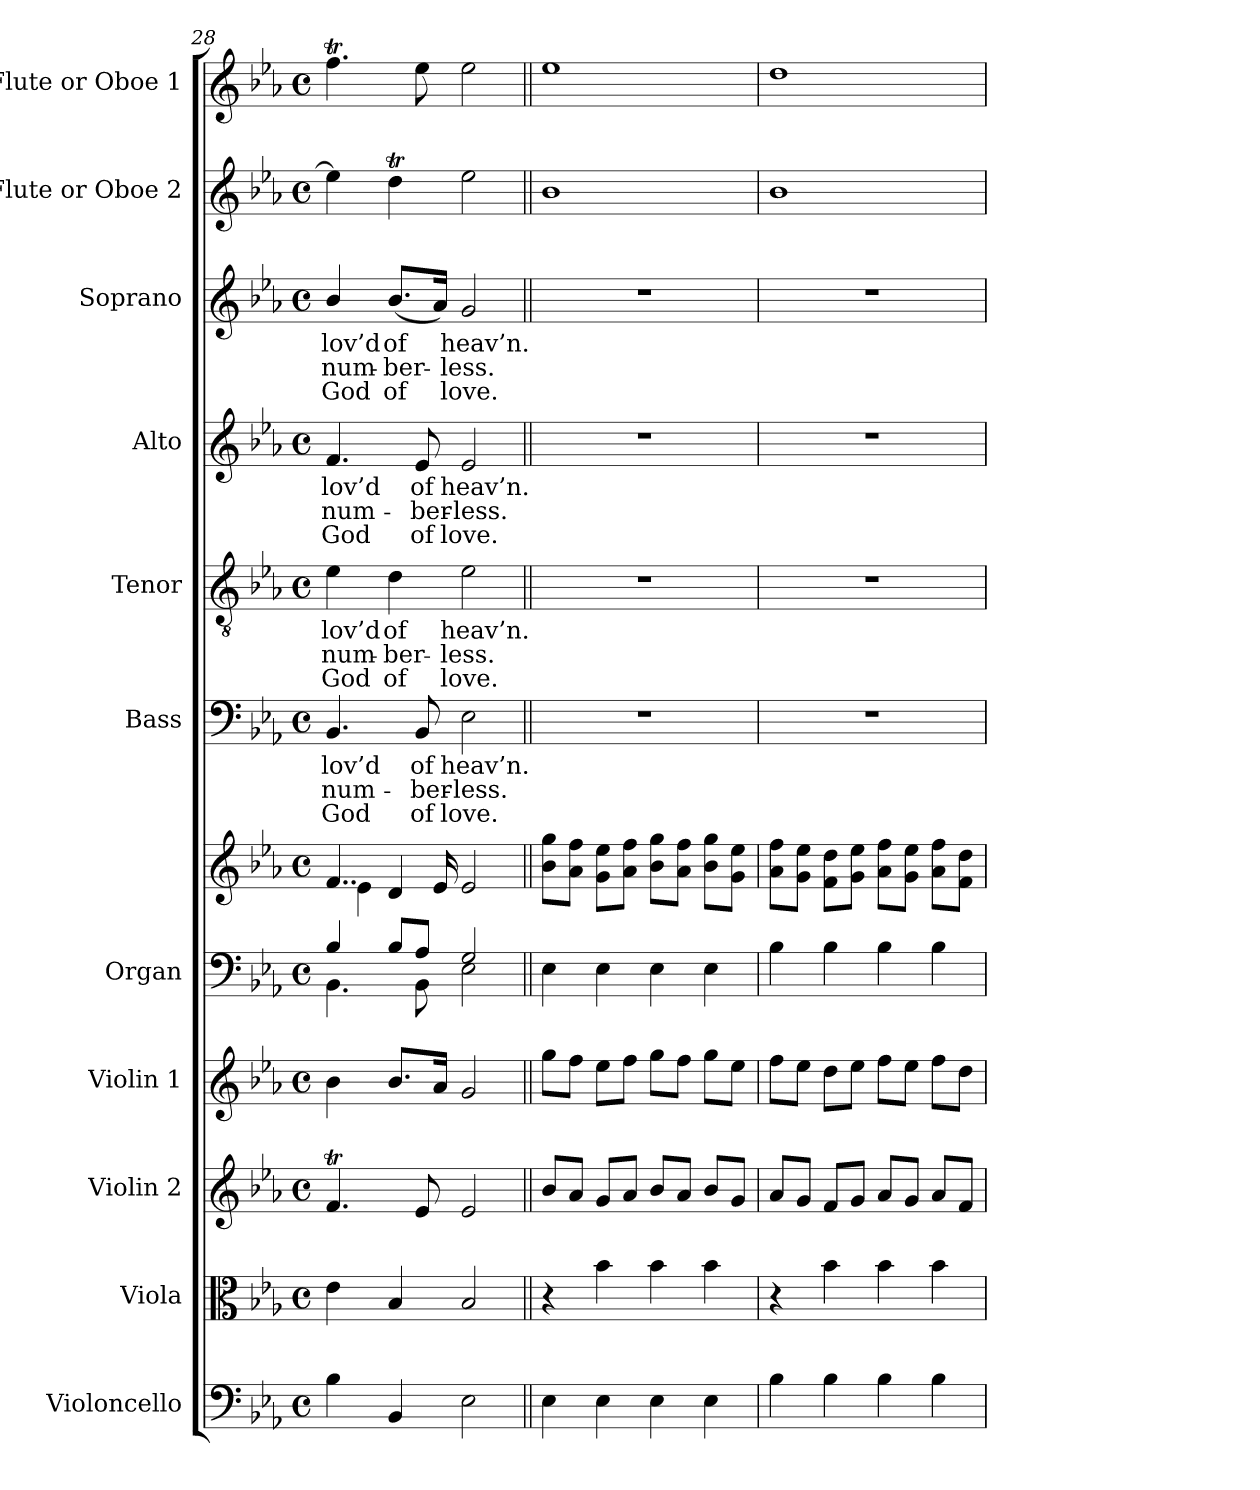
**kern	**kern	**kern	**kern	**kern	**kern	**kern	**text	**text	**text	**kern	**text	**text	**text	**kern	**text	**text	**text	**kern	**text	**text	**text	**kern	**kern
*part11	*part10	*part9	*part8	*part7	*part7	*part6	*part6	*part6	*part6	*part5	*part5	*part5	*part5	*part4	*part4	*part4	*part4	*part3	*part3	*part3	*part3	*part2	*part1
*staff12	*staff11	*staff10	*staff9	*staff8	*staff7	*staff6	*staff6	*staff6	*staff6	*staff5	*staff5	*staff5	*staff5	*staff4	*staff4	*staff4	*staff4	*staff3	*staff3	*staff3	*staff3	*staff2	*staff1
*I"Violoncello	*I"Viola	*I"Violin 2	*I"Violin 1	*I"Organ	*	*I"Bass	*	*	*	*I"Tenor	*	*	*	*I"Alto	*	*	*	*I"Soprano	*	*	*	*I"Flute or Oboe 2	*I"Flute or Oboe 1
*I'Vc.	*I'Vla.	*I'Vln. 2	*I'Vln. 1	*I'Org.	*	*I'B.	*	*	*	*I'T.	*	*	*	*I'A.	*	*	*	*I'S.	*	*	*	*I'Fl. or Ob. 2	*I'Fl. or Ob. 1
*clefF4	*clefC3	*clefG2	*clefG2	*clefF4	*clefG2	*clefF4	*	*	*	*clefGv2	*	*	*	*clefG2	*	*	*	*clefG2	*	*	*	*clefG2	*clefG2
*	*	*	*	*	*	*	*	*	*	*ITrd7c12	*	*	*	*	*	*	*	*	*	*	*	*	*
*k[b-e-a-]	*k[b-e-a-]	*k[b-e-a-]	*k[b-e-a-]	*k[b-e-a-]	*k[b-e-a-]	*k[b-e-a-]	*	*	*	*k[b-e-a-]	*	*	*	*k[b-e-a-]	*	*	*	*k[b-e-a-]	*	*	*	*k[b-e-a-]	*k[b-e-a-]
*E-:	*E-:	*E-:	*E-:	*E-:	*E-:	*E-:	*	*	*	*E-:	*	*	*	*E-:	*	*	*	*E-:	*	*	*	*E-:	*E-:
*M4/4	*M4/4	*M4/4	*M4/4	*M4/4	*M4/4	*M4/4	*	*	*	*M4/4	*	*	*	*M4/4	*	*	*	*M4/4	*	*	*	*M4/4	*M4/4
*met(c)	*met(c)	*met(c)	*met(c)	*met(c)	*met(c)	*met(c)	*	*	*	*met(c)	*	*	*	*met(c)	*	*	*	*met(c)	*	*	*	*met(c)	*met(c)
=28	=28	=28	=28	=28	=28	=28	=28	=28	=28	=28	=28	=28	=28	=28	=28	=28	=28	=28	=28	=28	=28	=28	=28
*	*	*	*	*^	*^	*	*	*	*	*	*	*	*	*	*	*	*	*	*	*	*	*	*
!	!	!	!	!	!	!	!	!	!LO:LY:b:color=#000000	!LO:LY:b:color=#000000	!LO:LY:b:color=#000000	!	!	!	!	!	!	!	!	!	!	!	!	!	!
!	!	!	!	!	!	!	!	!	!	!	!	!	!LO:LY:b:color=#000000	!LO:LY:b:color=#000000	!LO:LY:b:color=#000000	!	!	!	!	!	!	!	!	!	!
!	!	!	!	!	!	!	!	!	!	!	!	!	!	!	!	!	!LO:LY:b:color=#000000	!LO:LY:b:color=#000000	!LO:LY:b:color=#000000	!	!	!	!	!	!
!	!	!	!	!	!	!	!	!	!	!	!	!	!	!	!	!	!	!	!	!	!LO:LY:b:color=#000000	!LO:LY:b:color=#000000	!LO:LY:b:color=#000000	!	!
4B-i\	4e-i\	4.fTi/	4b-i\	4B-i/	4.BB-i\	4..fi/	4e-i\	4.BB-i/	-lov’d	num-	God	4E-i\	-lov’d	num-	God	4.fi/	-lov’d	num-	God	4b-i/	-lov’d	num-	God	4ee-i\]	4.ffTi\
!	!	!	!	!	!	!	!	!	!	!	!	!	!LO:LY:b:color=#000000	!LO:LY:b:color=#000000	!LO:LY:b:color=#000000	!	!	!	!	!	!	!	!	!	!
!	!	!	!	!	!	!	!	!	!	!	!	!	!	!	!	!	!	!	!	!	!LO:LY:b:color=#000000	!LO:LY:b:color=#000000	!LO:LY:b:color=#000000	!	!
4BB-i/	4B-i/	.	8.b-i/L	8B-i/L	.	.	4di/	.	.	.	.	4Di\	of	-ber-	of	.	.	.	.	(8.b-i/L	of	-ber-	of	4ddti\	.
!	!	!	!	!	!	!	!	!	!LO:LY:b:color=#000000	!LO:LY:b:color=#000000	!LO:LY:b:color=#000000	!	!	!	!	!	!	!	!	!	!	!	!	!	!
!	!	!	!	!	!	!	!	!	!	!	!	!	!	!	!	!	!LO:LY:b:color=#000000	!LO:LY:b:color=#000000	!LO:LY:b:color=#000000	!	!	!	!	!	!
.	.	8e-i/	.	8A-i/J	8BB-i\	.	.	8BB-i/	of	-ber-	of	.	.	.	.	8e-i/	of	-ber-	of	.	.	.	.	.	8ee-i\
.	.	.	16a-i/Jk	.	.	16e-i/	.	.	.	.	.	.	.	.	.	.	.	.	.	16a-i/Jk)	.	.	.	.	.
!	!	!	!	!	!	!	!	!	!LO:LY:b:color=#000000	!LO:LY:b:color=#000000	!LO:LY:b:color=#000000	!	!	!	!	!	!	!	!	!	!	!	!	!	!
!	!	!	!	!	!	!	!	!	!	!	!	!	!LO:LY:b:color=#000000	!LO:LY:b:color=#000000	!LO:LY:b:color=#000000	!	!	!	!	!	!	!	!	!	!
!	!	!	!	!	!	!	!	!	!	!	!	!	!	!	!	!	!LO:LY:b:color=#000000	!LO:LY:b:color=#000000	!LO:LY:b:color=#000000	!	!	!	!	!	!
!	!	!	!	!	!	!	!	!	!	!	!	!	!	!	!	!	!	!	!	!	!LO:LY:b:color=#000000	!LO:LY:b:color=#000000	!LO:LY:b:color=#000000	!	!
2E-i\	2B-i/	2e-i/	2gi/	2Gi/	2E-i\	2e-i/	2ryy	2E-i\	heav’n.	-less.	love.	2E-i\	heav’n.	-less.	love.	2e-i/	heav’n.	-less.	love.	2gi/	heav’n.	-less.	love.	2ee-i\	2ee-i\
*	*	*	*	*v	*v	*	*	*	*	*	*	*	*	*	*	*	*	*	*	*	*	*	*	*	*
*	*	*	*	*	*v	*v	*	*	*	*	*	*	*	*	*	*	*	*	*	*	*	*	*	*
!!LO:PB:g=z
=29||	=29||	=29||	=29||	=29||	=29||	=29||	=29||	=29||	=29||	=29||	=29||	=29||	=29||	=29||	=29||	=29||	=29||	=29||	=29||	=29||	=29||	=29||	=29||
4E-i\	4r	8b-i/L	8ggi\L	4E-i\	8b-i\ 8ggi\L	1r	.	.	.	1r	.	.	.	1r	.	.	.	1r	.	.	.	1b-i	1ee-i
.	.	8a-i/J	8ffi\J	.	8a-i\ 8ffi\J	.	.	.	.	.	.	.	.	.	.	.	.	.	.	.	.	.	.
4E-i\	4b-i\	8gi/L	8ee-i\L	4E-i\	8gi\ 8ee-i\L	.	.	.	.	.	.	.	.	.	.	.	.	.	.	.	.	.	.
.	.	8a-i/J	8ffi\J	.	8a-i\ 8ffi\J	.	.	.	.	.	.	.	.	.	.	.	.	.	.	.	.	.	.
4E-i\	4b-i\	8b-i/L	8ggi\L	4E-i\	8b-i\ 8ggi\L	.	.	.	.	.	.	.	.	.	.	.	.	.	.	.	.	.	.
.	.	8a-i/J	8ffi\J	.	8a-i\ 8ffi\J	.	.	.	.	.	.	.	.	.	.	.	.	.	.	.	.	.	.
4E-i\	4b-i\	8b-i/L	8ggi\L	4E-i\	8b-i\ 8ggi\L	.	.	.	.	.	.	.	.	.	.	.	.	.	.	.	.	.	.
.	.	8gi/J	8ee-i\J	.	8gi\ 8ee-i\J	.	.	.	.	.	.	.	.	.	.	.	.	.	.	.	.	.	.
=30	=30	=30	=30	=30	=30	=30	=30	=30	=30	=30	=30	=30	=30	=30	=30	=30	=30	=30	=30	=30	=30	=30	=30
4B-i\	4r	8a-i/L	8ffi\L	4B-i\	8a-i\ 8ffi\L	1r	.	.	.	1r	.	.	.	1r	.	.	.	1r	.	.	.	1b-i	1ddi
.	.	8gi/J	8ee-i\J	.	8gi\ 8ee-i\J	.	.	.	.	.	.	.	.	.	.	.	.	.	.	.	.	.	.
4B-i\	4b-i\	8fi/L	8ddi\L	4B-i\	8fi\ 8ddi\L	.	.	.	.	.	.	.	.	.	.	.	.	.	.	.	.	.	.
.	.	8gi/J	8ee-i\J	.	8gi\ 8ee-i\J	.	.	.	.	.	.	.	.	.	.	.	.	.	.	.	.	.	.
4B-i\	4b-i\	8a-i/L	8ffi\L	4B-i\	8a-i\ 8ffi\L	.	.	.	.	.	.	.	.	.	.	.	.	.	.	.	.	.	.
.	.	8gi/J	8ee-i\J	.	8gi\ 8ee-i\J	.	.	.	.	.	.	.	.	.	.	.	.	.	.	.	.	.	.
4B-i\	4b-i\	8a-i/L	8ffi\L	4B-i\	8a-i\ 8ffi\L	.	.	.	.	.	.	.	.	.	.	.	.	.	.	.	.	.	.
.	.	8fi/J	8ddi\J	.	8fi\ 8ddi\J	.	.	.	.	.	.	.	.	.	.	.	.	.	.	.	.	.	.
=	=	=	=	=	=	=	=	=	=	=	=	=	=	=	=	=	=	=	=	=	=	=	=
*-	*-	*-	*-	*-	*-	*-	*-	*-	*-	*-	*-	*-	*-	*-	*-	*-	*-	*-	*-	*-	*-	*-	*-
